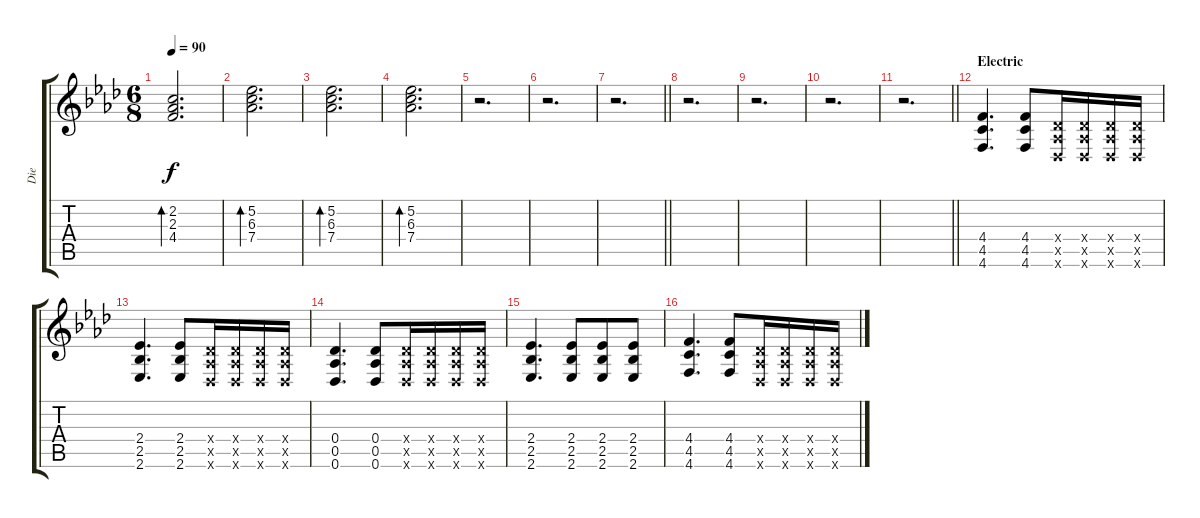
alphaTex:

\track ("Die" "Die") {instrument electricguitarclean}
\staff {score tabs}
\tuning (Eb4 Bb3 Gb3 Db3 Ab2 Db2) {hide}
\ts (6 8)
\tempo 90
\clef g2
\ks fminor
(2.2 2.3 4.4).2{d bd 120 dy f} |
(5.2 6.3 7.4).2{d bd 120} |
(5.2 6.3 7.4).2{d bd 120} |
(5.2 6.3 7.4).2{d bd 240} |
r.2{d} |
r.2{d} |
\barLineRight lightlight
r.2{d} |
r.2{d} |
r.2{d} |
r.2{d} |
\barLineRight lightlight
r.2{d instrument distortionguitar} |
\section ("" "Electric")
(4.4 4.5 4.6).4{d} (4.4 4.5 4.6).8 (0.4{x} 0.5{x} 0.6{x}).16 (0.4{x} 0.5{x} 0.6{x}).16 (0.4{x} 0.5{x} 0.6{x}).16 (0.4{x} 0.5{x} 0.6{x}).16 |
(2.4 2.5 2.6).4{d} (2.4 2.5 2.6).8 (0.4{x} 0.5{x} 0.6{x}).16 (0.4{x} 0.5{x} 0.6{x}).16 (0.4{x} 0.5{x} 0.6{x}).16 (0.4{x} 0.5{x} 0.6{x}).16 |
(0.4 0.5 0.6).4{d} (0.4 0.5 0.6).8 (0.4{x} 0.5{x} 0.6{x}).16 (0.4{x} 0.5{x} 0.6{x}).16 (0.4{x} 0.5{x} 0.6{x}).16 (0.4{x} 0.5{x} 0.6{x}).16 |
(2.4 2.5 2.6).4{d} (2.4 2.5 2.6).8 (2.4 2.5 2.6).8 (2.4 2.5 2.6).8 |
(4.4 4.5 4.6).4{d} (4.4 4.5 4.6).8 (0.4{x} 0.5{x} 0.6{x}).16 (0.4{x} 0.5{x} 0.6{x}).16 (0.4{x} 0.5{x} 0.6{x}).16 (0.4{x} 0.5{x} 0.6{x}).16
